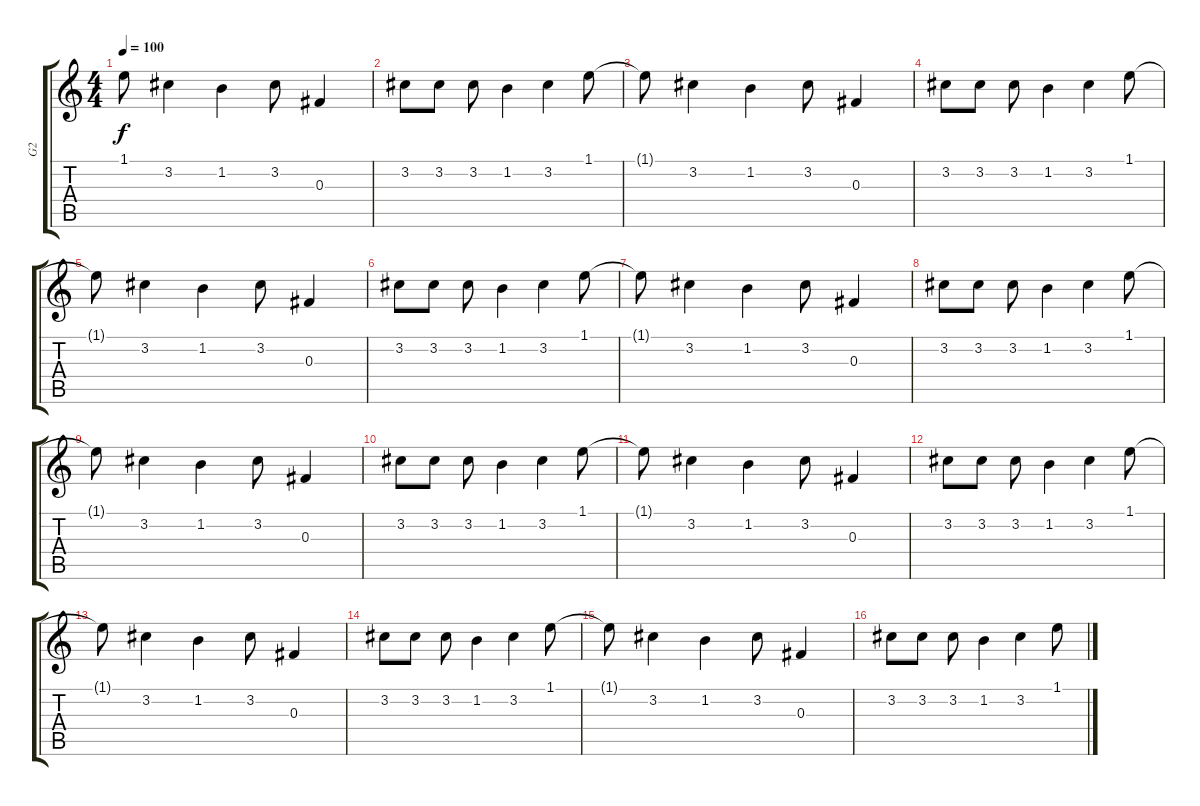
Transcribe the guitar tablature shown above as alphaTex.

\track ("G2" "G2") {instrument overdrivenguitar}
\staff {score tabs}
\tuning (Eb4 Bb3 Gb3 Db3 Ab2 Eb2) {hide}
\ts (4 4)
\tempo 100
\clef g2
\ks c
1.1{t}.8{dy f} 3.2.4 1.2.4 3.2.8 0.3.4 |
3.2.8 3.2.8 3.2.8 1.2.4 3.2.4 1.1.8 |
1.1{t}.8 3.2.4 1.2.4 3.2.8 0.3.4 |
3.2.8 3.2.8 3.2.8 1.2.4 3.2.4 1.1.8 |
1.1{t}.8 3.2.4 1.2.4 3.2.8 0.3.4 |
3.2.8 3.2.8 3.2.8 1.2.4 3.2.4 1.1.8 |
1.1{t}.8 3.2.4 1.2.4 3.2.8 0.3.4 |
3.2.8 3.2.8 3.2.8 1.2.4 3.2.4 1.1.8 |
1.1{t}.8 3.2.4 1.2.4 3.2.8 0.3.4 |
3.2.8 3.2.8 3.2.8 1.2.4 3.2.4 1.1.8 |
1.1{t}.8 3.2.4 1.2.4 3.2.8 0.3.4 |
3.2.8 3.2.8 3.2.8 1.2.4 3.2.4 1.1.8 |
1.1{t}.8 3.2.4 1.2.4 3.2.8 0.3.4 |
3.2.8 3.2.8 3.2.8 1.2.4 3.2.4 1.1.8 |
1.1{t}.8 3.2.4 1.2.4 3.2.8 0.3.4 |
3.2.8 3.2.8 3.2.8 1.2.4 3.2.4 1.1.8
